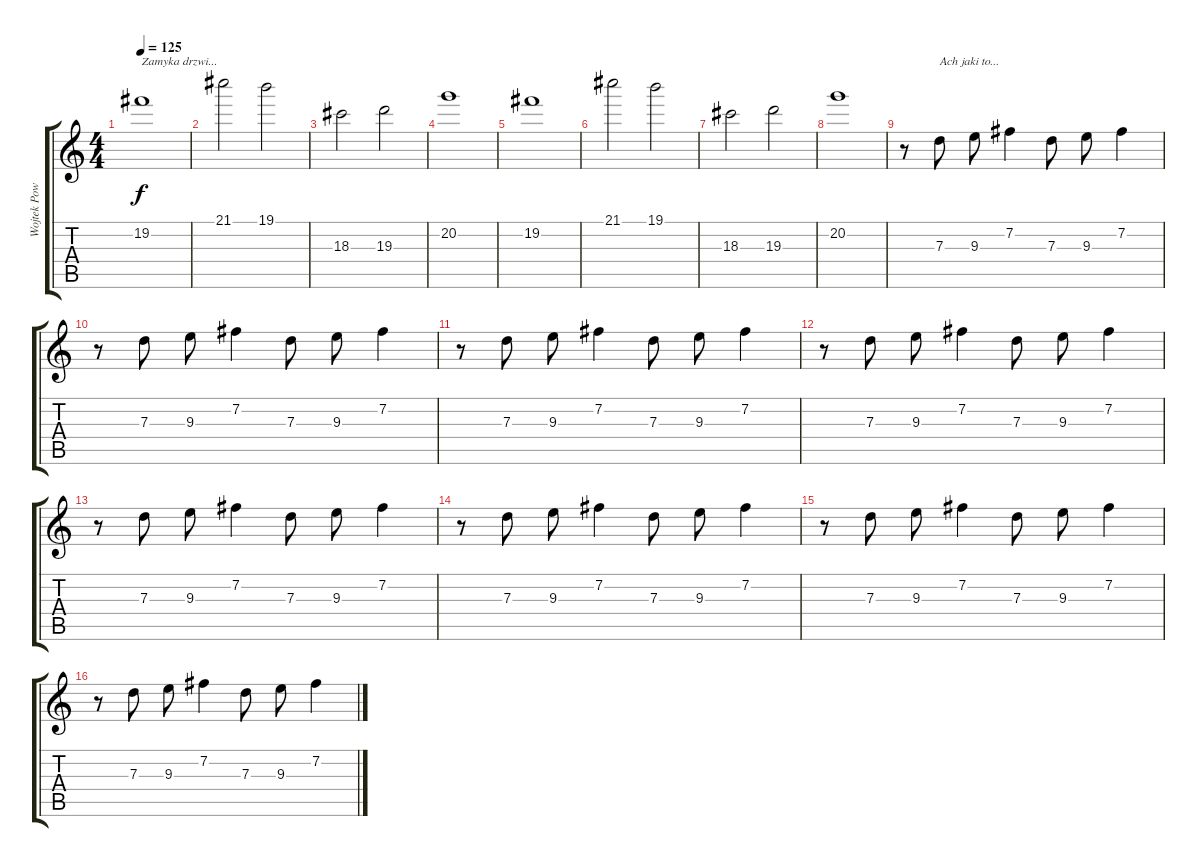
\track ("Wojtek Powaga " "Wojtek Pow") {instrument distortionguitar}
\staff {score tabs}
\tuning (E4 B3 G3 D3 A2 E2) {hide}
\ts (4 4)
\tempo 125
\clef g2
\ks c
19.2.1{txt "Zamyka drzwi..." dy f} |
21.1.2 19.1.2 |
18.3.2 19.3.2 |
20.2.1 |
19.2.1 |
21.1.2 19.1.2 |
18.3.2 19.3.2 |
20.2.1 |
r.8 7.3.8{txt "Ach jaki to..."} 9.3.8 7.2.4 7.3.8 9.3.8 7.2.4 |
r.8 7.3.8 9.3.8 7.2.4 7.3.8 9.3.8 7.2.4 |
r.8 7.3.8 9.3.8 7.2.4 7.3.8 9.3.8 7.2.4 |
r.8 7.3.8 9.3.8 7.2.4 7.3.8 9.3.8 7.2.4 |
r.8 7.3.8 9.3.8 7.2.4 7.3.8 9.3.8 7.2.4 |
r.8 7.3.8 9.3.8 7.2.4 7.3.8 9.3.8 7.2.4 |
r.8 7.3.8 9.3.8 7.2.4 7.3.8 9.3.8 7.2.4 |
r.8 7.3.8 9.3.8 7.2.4 7.3.8 9.3.8 7.2.4
